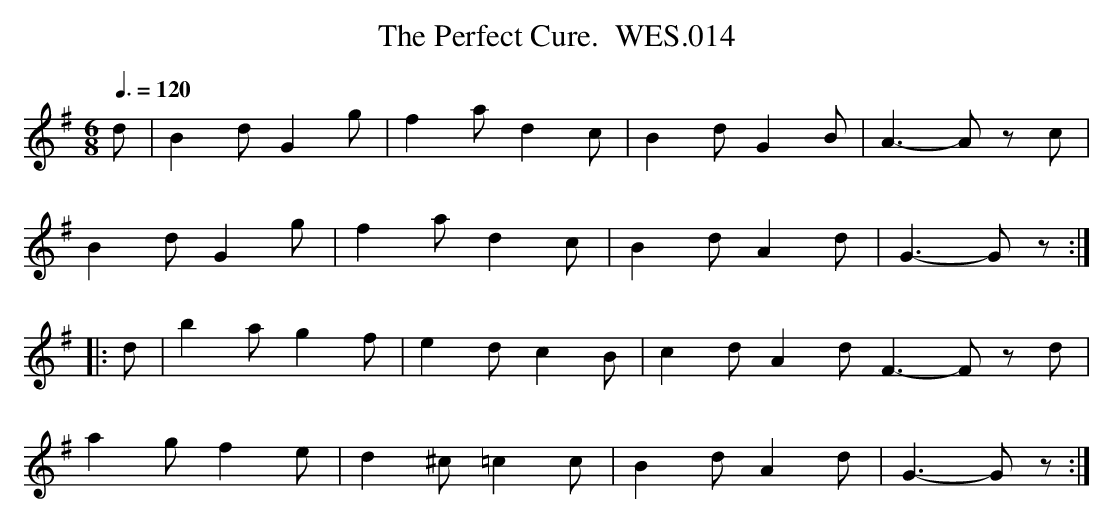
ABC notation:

X:1
T:Perfect Cure.  WES.014, The
M:6/8
L:1/8
Q:3/8=120
K:G
d|B2dG2g|f2ad2c|B2dG2B|A3-Az c|
B2dG2g|f2ad2c|B2dA2d|G3-Gz:|
|:d|b2ag2f|e2dc2B|c2dA2dF3-Fz d|
a2gf2e|d2^c=c2c|B2dA2d|G3-Gz :|
